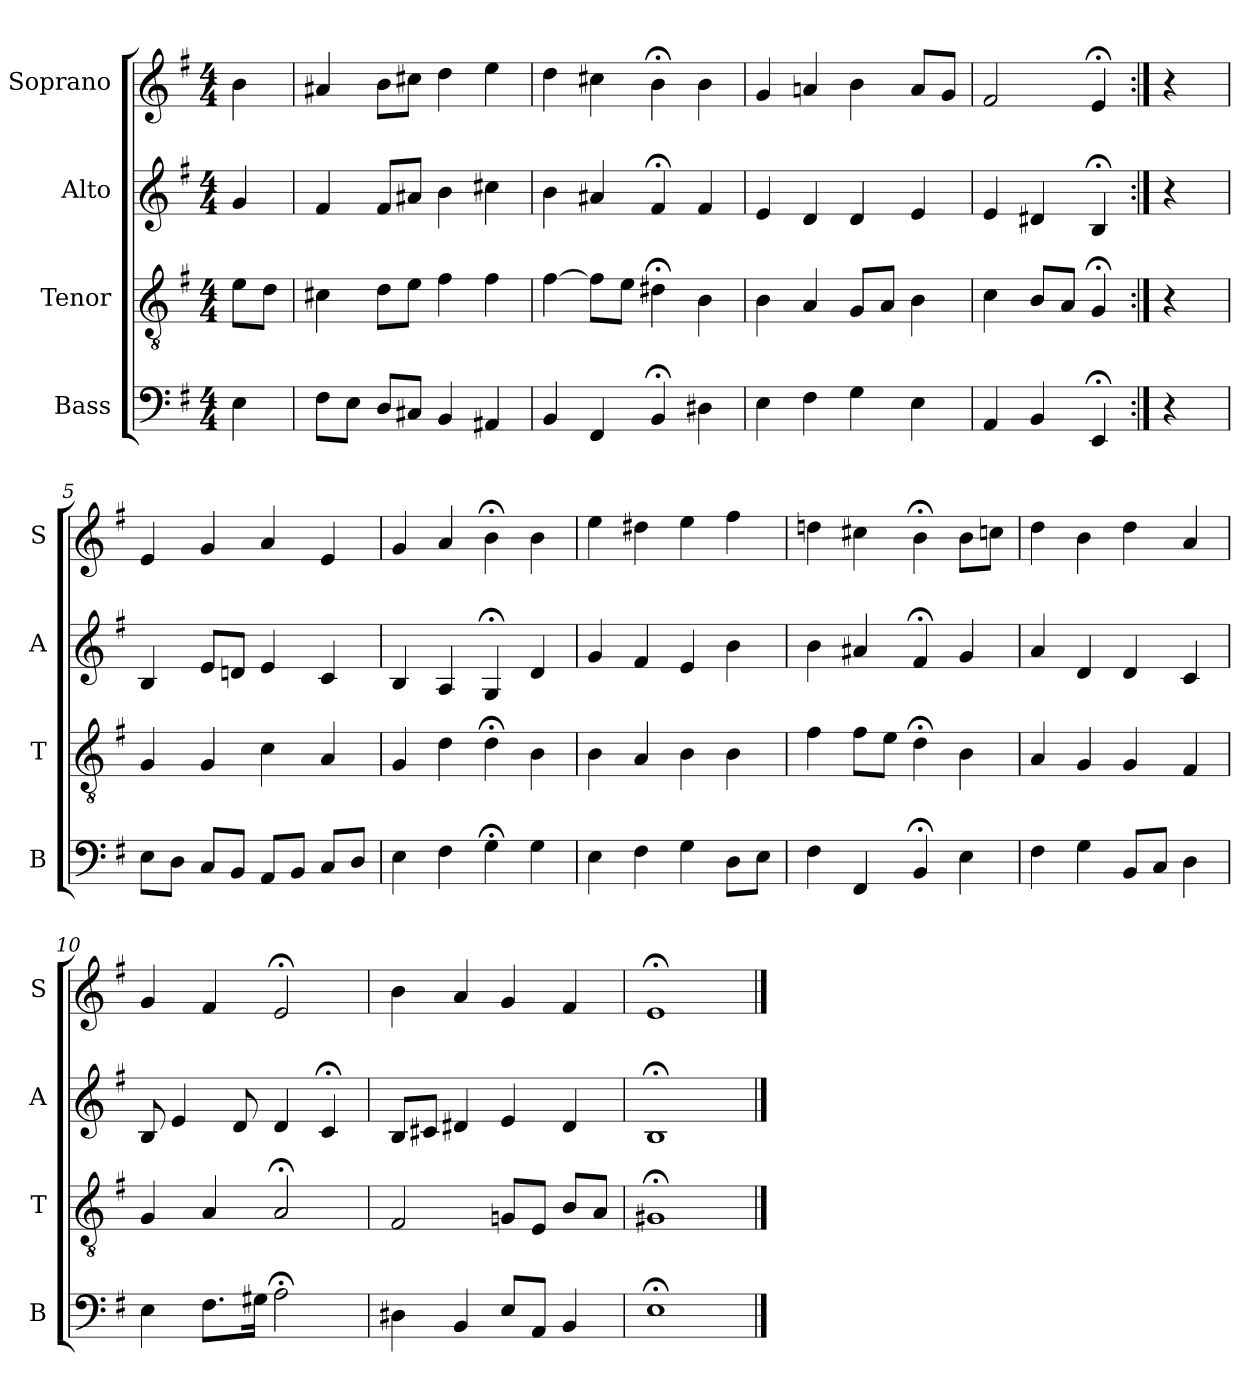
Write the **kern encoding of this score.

**kern	**kern	**kern	**kern
*part4	*part3	*part2	*part1
*staff4	*staff3	*staff2	*staff1
*I"Bass	*I"Tenor	*I"Alto	*I"Soprano
*I'B	*I'T	*I'A	*I'S
*clefF4	*clefGv2	*clefG2	*clefG2
*k[f#]	*k[f#]	*k[f#]	*k[f#]
*e:	*e:	*e:	*e:
*M4/4	*M4/4	*M4/4	*M4/4
*MM100	*MM100	*MM100	*MM100
=	=	=	=
4E	8eL	4g	4b
.	8dJ	.	.
=1	=1	=1	=1
8F#L	4c#X	4f#	4a#X
8EJ	.	.	.
8DL	8dL	8f#L	8bL
8C#XJ	8eJ	8a#XJ	8cc#XJ
4BB	4f#	4b	4dd
4AA#X	4f#	4cc#X	4ee
=2	=2	=2	=2
4BB	[4f#	4b	4dd
4FF#	8f#L]	4a#X	4cc#X
.	8eJ	.	.
4BB;<	4d#X;<	4f#;<	4b;<
4D#X	4B	4f#	4b
=3	=3	=3	=3
4E	4B	4e	4g
4F#	4A	4d	4an
4G	8GL	4d	4b
.	8AJ	.	.
4E	4B	4e	8aL
.	.	.	8gJ
=4	=4	=4	=4
4AA	4c	4e	2f#
4BB	8BL	4d#X	.
.	8AJ	.	.
4EE;<	4G;<	4B;<	4e;<
=:|!	=:|!	=:|!	=:|!
4r	4r	4r	4r
=5	=5	=5	=5
8EL	4G	4B	4e
8DJ	.	.	.
8CL	4G	8eL	4g
8BBJ	.	8dnJ	.
8AAL	4c	4e	4a
8BBJ	.	.	.
8CL	4A	4c	4e
8DJ	.	.	.
=6	=6	=6	=6
4E	4G	4B	4g
4F#	4d	4A	4a
4G;<	4d;<	4G;<	4b;<
4G	4B	4d	4b
=7	=7	=7	=7
4E	4B	4g	4ee
4F#	4A	4f#	4dd#X
4G	4B	4e	4ee
8DL	4B	4b	4ff#
8EJ	.	.	.
=8	=8	=8	=8
4F#	4f#	4b	4ddn
4FF#	8f#L	4a#X	4cc#X
.	8eJ	.	.
4BB;<	4d;<	4f#;<	4b;<
4E	4B	4g	8bL
.	.	.	8ccnJ
=9	=9	=9	=9
4F#	4A	4a	4dd
4G	4G	4d	4b
8BBL	4G	4d	4dd
8CJ	.	.	.
4D	4F#	4c	4a
=10	=10	=10	=10
4E	4G	8B	4g
.	.	4e	.
8.F#L	4A	.	4f#
.	.	8d	.
16G#XJk	.	.	.
2A;<	2A;<	4d	2e;<
.	.	4c;<	.
=11	=11	=11	=11
4D#X	2F#	8BL	4b
.	.	8c#XJ	.
4BB	.	4d#X	4a
8EL	8GnL	4e	4g
8AAJ	8EJ	.	.
4BB	8BL	4d#	4f#
.	8AJ	.	.
=12	=12	=12	=12
1E;<	1G#X;<	1B;<	1e;<
==	==	==	==
*-	*-	*-	*-
